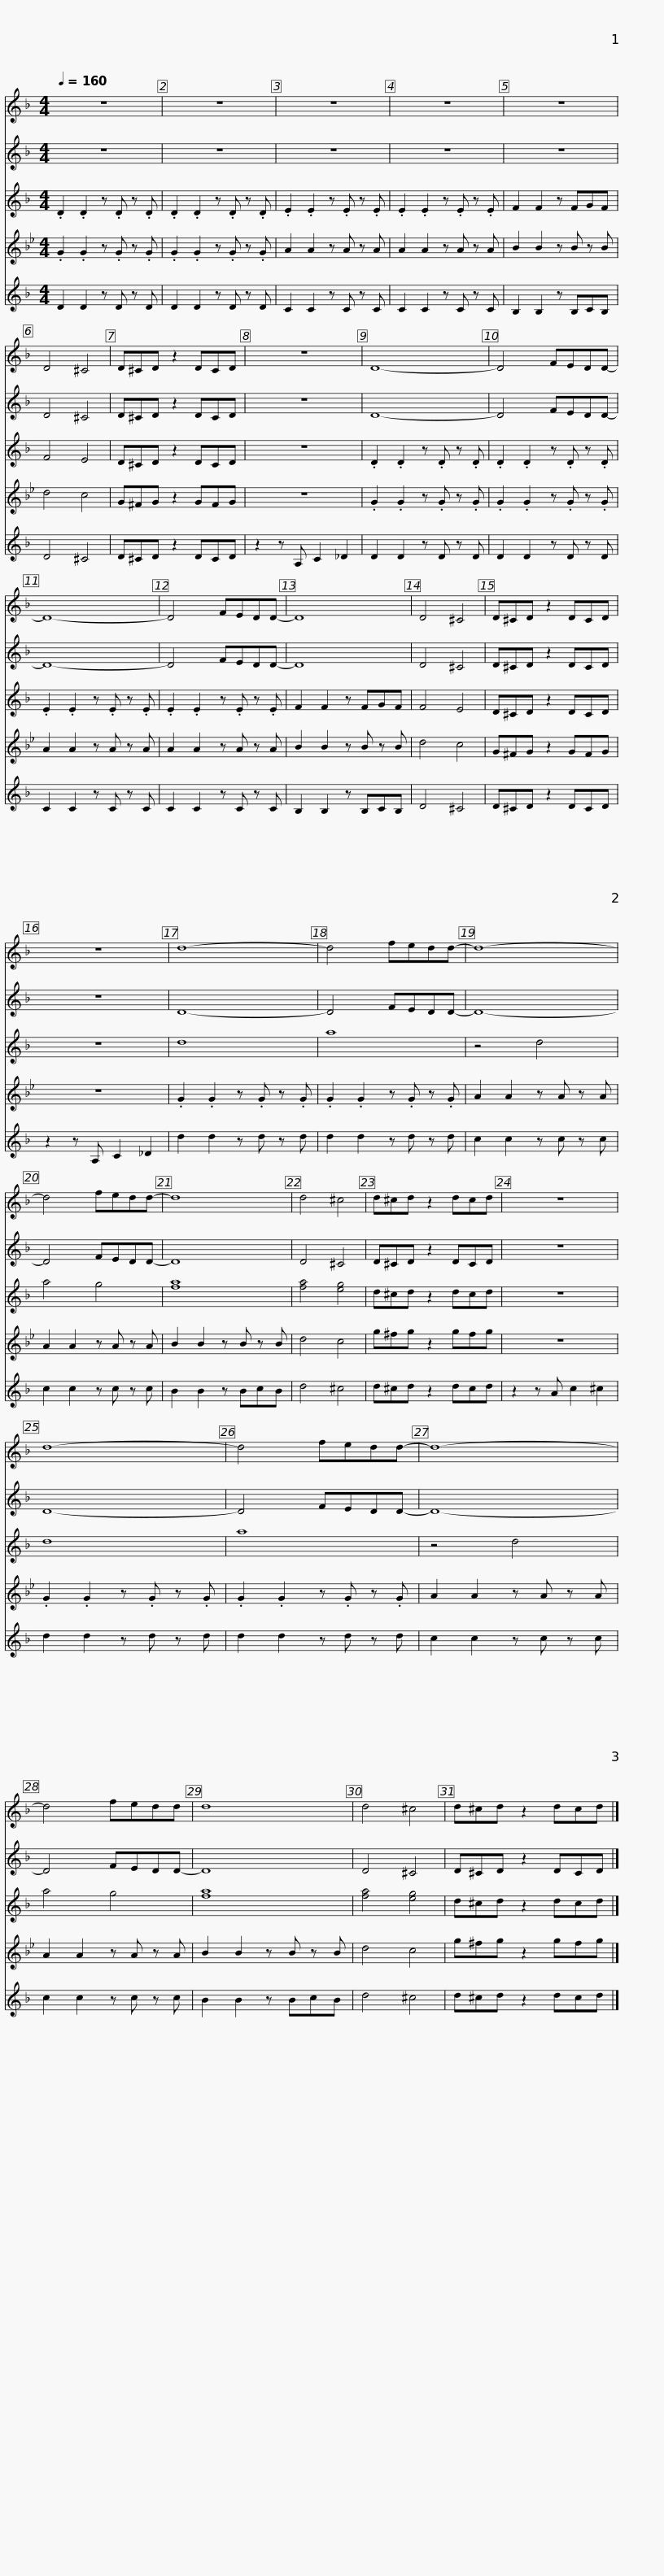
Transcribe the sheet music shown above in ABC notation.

X:1
%%score 1 2 3 4 5
L:1/8
Q:1/4=160
M:4/4
I:linebreak $
K:none
V:1 treble transpose=-9
V:2 treble transpose=-9
V:3 treble transpose=-9
V:4 treble transpose=-14
V:5 treble transpose=-21
V:1
[K:F] z8 | z8 | z8 | z8 |$ z8 | %5
 D4 ^C4 | D^CD z2 DCD | z8 | D8- | D4 FEDD- |$ %10
 D8- | D4 FEDD- | D8 | D4 ^C4 | D^CD z2 DCD | %15
 z8 |$ d8- | d4 fedd- | d8- | d4 fedd- | %20
 d8 | d4 ^c4 |$ d^cd z2 dcd | z8 | d8- | %25
 d4 fedd- | d8- |$ d4 fedd | d8 | d4 ^c4 | %30
 d^cd z2 dcd |] %31
V:2
[K:F] z8 | z8 | z8 | z8 |$ z8 | %5
 D4 ^C4 | D^CD z2 DCD | z8 | D8- | D4 FEDD- |$ %10
 D8- | D4 FEDD- | D8 | D4 ^C4 | D^CD z2 DCD | %15
 z8 |$ D8- | D4 FEDD- | D8- | D4 FEDD- | %20
 D8 | D4 ^C4 |$ D^CD z2 DCD | z8 | D8- | %25
 D4 FEDD- | D8- |$ D4 FEDD- | D8 | D4 ^C4 | %30
 D^CD z2 DCD |] %31
V:3
[K:F] .D2 .D2 z .D z .D | .D2 .D2 z .D z .D | .E2 .E2 z .E z .E | .E2 .E2 z .E z .E |$ F2 F2 z FGF | %5
 F4 E4 | D^CD z2 DCD | z8 | .D2 .D2 z .D z .D | .D2 .D2 z .D z .D |$ %10
 .E2 .E2 z .E z .E | .E2 .E2 z .E z .E | F2 F2 z FGF | F4 E4 | D^CD z2 DCD | %15
 z8 |$ d8 | a8 | z4 d4 | a4 g4 | %20
 [fa]8 | [fa]4 [eg]4 |$ d^cd z2 dcd | z8 | d8 | %25
 a8 | z4 d4 |$ a4 g4 | [fa]8 | [fa]4 [eg]4 | %30
 d^cd z2 dcd |] %31
V:4
[K:Bb] .G2 .G2 z .G z .G | .G2 .G2 z .G z .G | A2 A2 z A z A | A2 A2 z A z A |$ B2 B2 z B z B | %5
 d4 c4 | G^FG z2 GFG | z8 | .G2 .G2 z .G z .G | .G2 .G2 z .G z .G |$ %10
 A2 A2 z A z A | A2 A2 z A z A | B2 B2 z B z B | d4 c4 | G^FG z2 GFG | %15
 z8 |$ .G2 .G2 z .G z .G | .G2 .G2 z .G z .G | A2 A2 z A z A | A2 A2 z A z A | %20
 B2 B2 z B z B | d4 c4 |$ g^fg z2 gfg | z8 | .G2 .G2 z .G z .G | %25
 .G2 .G2 z .G z .G | A2 A2 z A z A |$ A2 A2 z A z A | B2 B2 z B z B | d4 c4 | %30
 g^fg z2 gfg |] %31
V:5
[K:F] D2 D2 z D z D | D2 D2 z D z D | C2 C2 z C z C | C2 C2 z C z C |$ B,2 B,2 z B,CB, | %5
 D4 ^C4 | D^CD z2 DCD | z2 z A, C2 _D2 | D2 D2 z D z D | D2 D2 z D z D |$ %10
 C2 C2 z C z C | C2 C2 z C z C | B,2 B,2 z B,CB, | D4 ^C4 | D^CD z2 DCD | %15
 z2 z A, C2 _D2 |$ d2 d2 z d z d | d2 d2 z d z d | c2 c2 z c z c | c2 c2 z c z c | %20
 B2 B2 z BcB | d4 ^c4 |$ d^cd z2 dcd | z2 z A c2 ^c2 | d2 d2 z d z d | %25
 d2 d2 z d z d | c2 c2 z c z c |$ c2 c2 z c z c | B2 B2 z BcB | d4 ^c4 | %30
 d^cd z2 dcd |] %31
